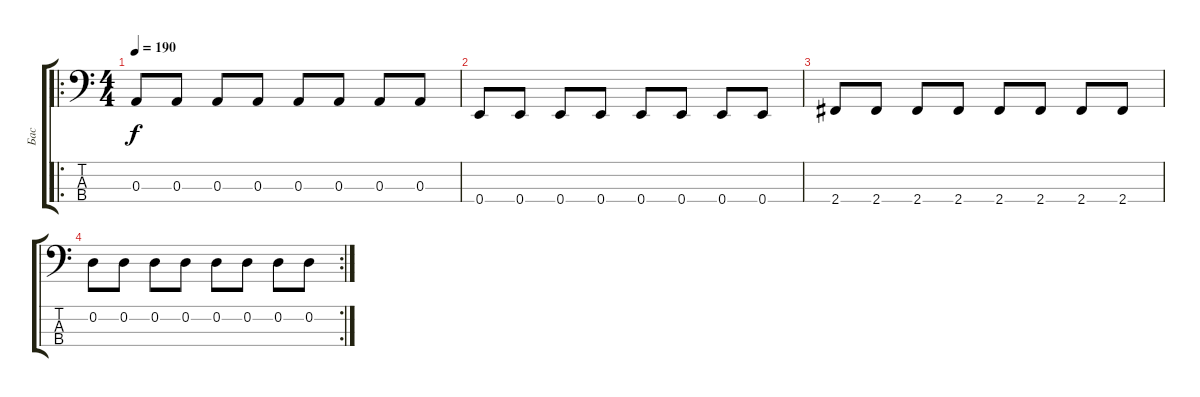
\track ("Бас" "Бас") {instrument electricbassfinger}
\staff {score tabs}
\tuning (G2 D2 A1 E1) {hide}
\ro
\ts (4 4)
\tempo 190
\clef f4
\ks c
0.3.8{dy f} 0.3.8 0.3.8 0.3.8 0.3.8 0.3.8 0.3.8 0.3.8 |
0.4.8 0.4.8 0.4.8 0.4.8 0.4.8 0.4.8 0.4.8 0.4.8 |
2.4.8 2.4.8 2.4.8 2.4.8 2.4.8 2.4.8 2.4.8 2.4.8 |
\rc 2
0.2.8 0.2.8 0.2.8 0.2.8 0.2.8 0.2.8 0.2.8 0.2.8
